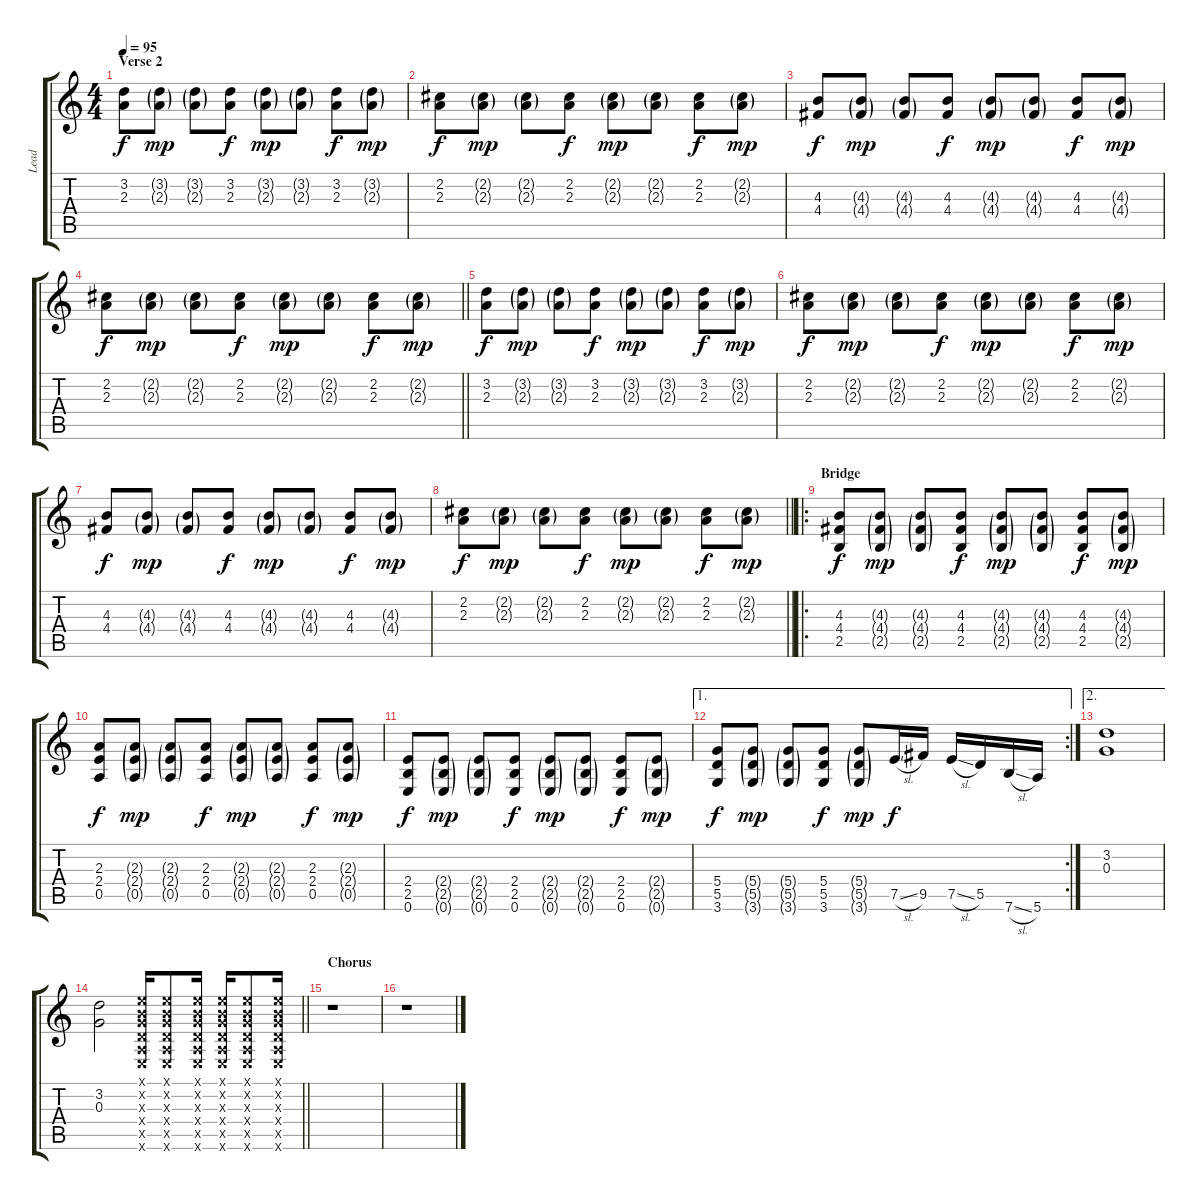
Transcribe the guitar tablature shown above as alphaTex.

\track ("Lead" "Lead") {instrument overdrivenguitar}
\staff {score tabs}
\tuning (E4 B3 G3 D3 A2 E2) {hide}
\ts (4 4)
\section ("" "Verse 2")
\tempo 95
\clef g2
\ks c
(3.2 2.3).8{dy f volume 16} (3.2{g} 2.3{g}).8{dy mp} (3.2{g} 2.3{g}).8 (3.2 2.3).8{dy f} (3.2{g} 2.3{g}).8{dy mp} (3.2{g} 2.3{g}).8 (3.2 2.3).8{dy f} (3.2{g} 2.3{g}).8{dy mp} |
(2.2 2.3).8{dy f} (2.2{g} 2.3{g}).8{dy mp} (2.2{g} 2.3{g}).8 (2.2 2.3).8{dy f} (2.2{g} 2.3{g}).8{dy mp} (2.2{g} 2.3{g}).8 (2.2 2.3).8{dy f} (2.2{g} 2.3{g}).8{dy mp} |
(4.3 4.4).8{dy f} (4.3{g} 4.4{g}).8{dy mp} (4.3{g} 4.4{g}).8 (4.3 4.4).8{dy f} (4.3{g} 4.4{g}).8{dy mp} (4.3{g} 4.4{g}).8 (4.3 4.4).8{dy f} (4.3{g} 4.4{g}).8{dy mp} |
\barLineRight lightlight
(2.2 2.3).8{dy f} (2.2{g} 2.3{g}).8{dy mp} (2.2{g} 2.3{g}).8 (2.2 2.3).8{dy f} (2.2{g} 2.3{g}).8{dy mp} (2.2{g} 2.3{g}).8 (2.2 2.3).8{dy f} (2.2{g} 2.3{g}).8{dy mp} |
(3.2 2.3).8{dy f} (3.2{g} 2.3{g}).8{dy mp} (3.2{g} 2.3{g}).8 (3.2 2.3).8{dy f} (3.2{g} 2.3{g}).8{dy mp} (3.2{g} 2.3{g}).8 (3.2 2.3).8{dy f} (3.2{g} 2.3{g}).8{dy mp} |
(2.2 2.3).8{dy f} (2.2{g} 2.3{g}).8{dy mp} (2.2{g} 2.3{g}).8 (2.2 2.3).8{dy f} (2.2{g} 2.3{g}).8{dy mp} (2.2{g} 2.3{g}).8 (2.2 2.3).8{dy f} (2.2{g} 2.3{g}).8{dy mp} |
(4.3 4.4).8{dy f} (4.3{g} 4.4{g}).8{dy mp} (4.3{g} 4.4{g}).8 (4.3 4.4).8{dy f} (4.3{g} 4.4{g}).8{dy mp} (4.3{g} 4.4{g}).8 (4.3 4.4).8{dy f} (4.3{g} 4.4{g}).8{dy mp} |
\barLineRight lightlight
(2.2 2.3).8{dy f} (2.2{g} 2.3{g}).8{dy mp} (2.2{g} 2.3{g}).8 (2.2 2.3).8{dy f} (2.2{g} 2.3{g}).8{dy mp} (2.2{g} 2.3{g}).8 (2.2 2.3).8{dy f} (2.2{g} 2.3{g}).8{dy mp} |
\ro
\section ("" "Bridge")
(4.3 4.4 2.5).8{dy f} (4.3{g} 4.4{g} 2.5{g}).8{dy mp} (4.3{g} 4.4{g} 2.5{g}).8 (4.3 4.4 2.5).8{dy f} (4.3{g} 4.4{g} 2.5{g}).8{dy mp} (4.3{g} 4.4{g} 2.5{g}).8 (4.3 4.4 2.5).8{dy f} (4.3{g} 4.4{g} 2.5{g}).8{dy mp} |
(2.3 2.4 0.5).8{dy f} (2.3{g} 2.4{g} 0.5{g}).8{dy mp} (2.3{g} 2.4{g} 0.5{g}).8 (2.3 2.4 0.5).8{dy f} (2.3{g} 2.4{g} 0.5{g}).8{dy mp} (2.3{g} 2.4{g} 0.5{g}).8 (2.3 2.4 0.5).8{dy f} (2.3{g} 2.4{g} 0.5{g}).8{dy mp} |
(2.4 2.5 0.6).8{dy f} (2.4{g} 2.5{g} 0.6{g}).8{dy mp} (2.4{g} 2.5{g} 0.6{g}).8 (2.4 2.5 0.6).8{dy f} (2.4{g} 2.5{g} 0.6{g}).8{dy mp} (2.4{g} 2.5{g} 0.6{g}).8 (2.4 2.5 0.6).8{dy f} (2.4{g} 2.5{g} 0.6{g}).8{dy mp} |
\ae 1
\rc 2
(5.4 5.5 3.6).8{dy f} (5.4{g} 5.5{g} 3.6{g}).8{dy mp} (5.4{g} 5.5{g} 3.6{g}).8 (5.4 5.5 3.6).8{dy f} (5.4{g} 5.5{g} 3.6{g}).8{dy mp} 7.5{sl}.16{dy f} 9.5.16 7.5{sl}.16 5.5.16 7.6{sl}.16 5.6.16 |
\ae 2
(3.2 0.3).1{volume 4} |
\barLineRight lightlight
(3.2 0.3).2{volume 13} (0.1{x} 0.2{x} 0.3{x} 0.4{x} 0.5{x} 0.6{x}).16{volume 13} (0.1{x} 0.2{x} 0.3{x} 0.4{x} 0.5{x} 0.6{x}).8 (0.1{x} 0.2{x} 0.3{x} 0.4{x} 0.5{x} 0.6{x}).16 (0.1{x} 0.2{x} 0.3{x} 0.4{x} 0.5{x} 0.6{x}).16 (0.1{x} 0.2{x} 0.3{x} 0.4{x} 0.5{x} 0.6{x}).8 (0.1{x} 0.2{x} 0.3{x} 0.4{x} 0.5{x} 0.6{x}).16 |
\section ("" "Chorus")
r.1 |
r.1
